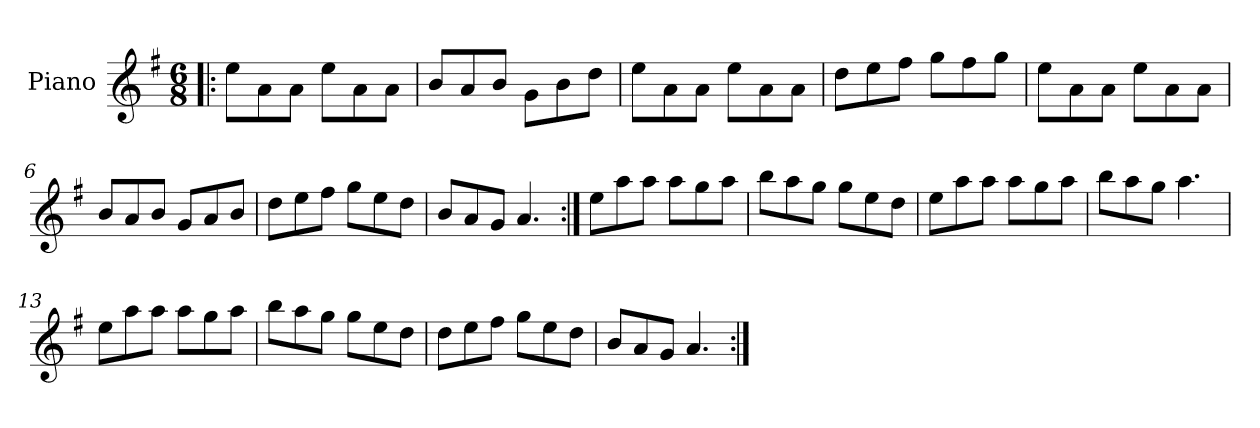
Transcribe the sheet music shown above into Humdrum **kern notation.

**kern
*part1
*staff1
*I"Piano
*I'Pno
*clefG2
*k[f#]
*A:dor
*M6/8
=1!|:
8ee\L
8a\
8a\J
8ee\L
8a\
8a\J
=2
8b/L
8a/
8b/J
8g\L
8b\
8dd\J
=3
8ee\L
8a\
8a\J
8ee\L
8a\
8a\J
=4
8dd\L
8ee\
8ff#\J
8gg\L
8ff#\
8gg\J
=5
8ee\L
8a\
8a\J
8ee\L
8a\
8a\J
=6
8b/L
8a/
8b/J
8g/L
8a/
8b/J
=7
8dd\L
8ee\
8ff#\J
8gg\L
8ee\
8dd\J
=8
8b/L
8a/
8g/J
4.a/
=9:|!
8ee\L
8aa\
8aa\J
8aa\L
8gg\
8aa\J
=10
8bb\L
8aa\
8gg\J
8gg\L
8ee\
8dd\J
=11
8ee\L
8aa\
8aa\J
8aa\L
8gg\
8aa\J
=12
8bb\L
8aa\
8gg\J
4.aa\
=13
8ee\L
8aa\
8aa\J
8aa\L
8gg\
8aa\J
=14
8bb\L
8aa\
8gg\J
8gg\L
8ee\
8dd\J
=15
8dd\L
8ee\
8ff#\J
8gg\L
8ee\
8dd\J
=16
8b/L
8a/
8g/J
4.a/
=:|!
*-
